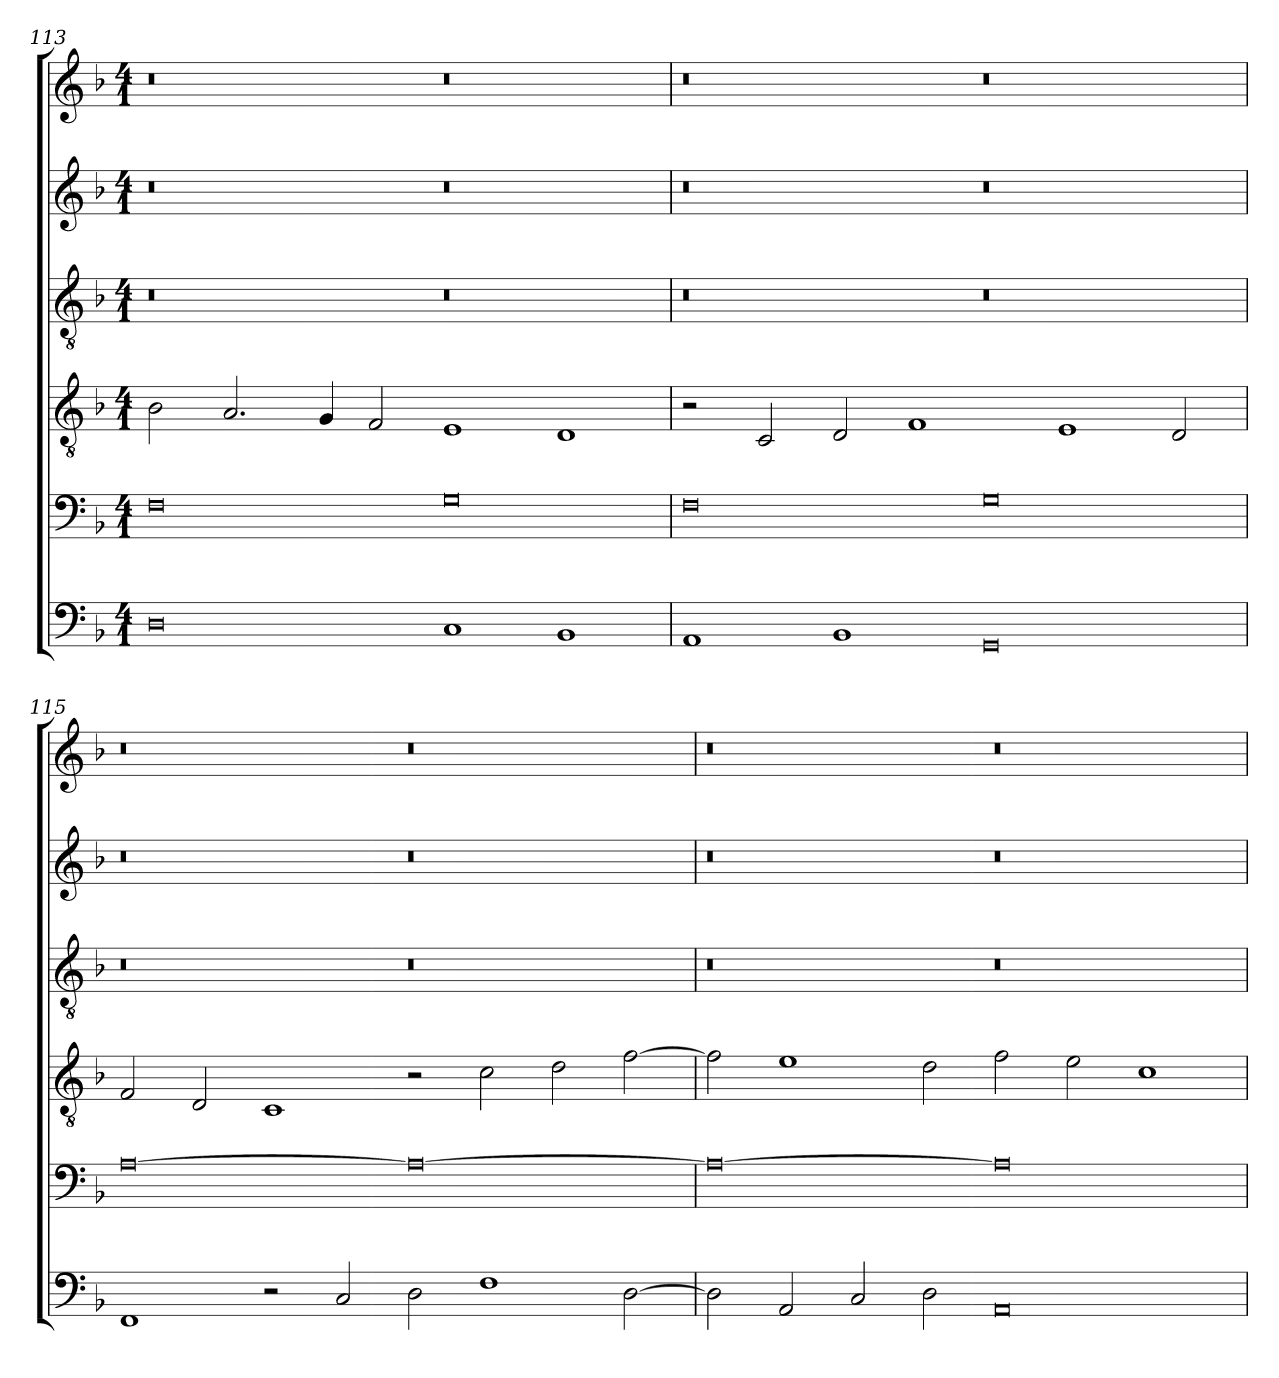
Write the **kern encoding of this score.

**kern	**kern	**kern	**kern	**kern	**kern
*part6	*part5	*part4	*part3	*part2	*part1
*staff6	*staff5	*staff4	*staff3	*staff2	*staff1
*clefF4	*clefF4	*clefGv2	*clefGv2	*clefG2	*clefG2
*k[b-]	*k[b-]	*k[b-]	*k[b-]	*k[b-]	*k[b-]
*F:	*F:	*F:	*F:	*F:	*F:
*M4/1	*M4/1	*M4/1	*M4/1	*M4/1	*M4/1
=113	=113	=113	=113	=113	=113
0D	0F	2B-\	0r	0r	0r
.	.	2.A/	.	.	.
.	.	4G/	.	.	.
.	.	2F/	.	.	.
1C	0G	1E	0r	0r	0r
1BB-	.	1D	.	.	.
=114	=114	=114	=114	=114	=114
1AA	0F	2r	0r	0r	0r
.	.	2C/	.	.	.
1BB-	.	2D/	.	.	.
.	.	1F	.	.	.
0GG	0G	.	0r	0r	0r
.	.	1E	.	.	.
.	.	2D/	.	.	.
!!LO:LB:g=z
=115	=115	=115	=115	=115	=115
1FF	[0A	2F/	0r	0r	0r
.	.	2D/	.	.	.
2r	.	1C	.	.	.
2C/	.	.	.	.	.
2D\	0A_	2r	0r	0r	0r
1F	.	2c\	.	.	.
.	.	2d\	.	.	.
[2D\	.	[2f\	.	.	.
=116	=116	=116	=116	=116	=116
2D\]	0A_	2f\]	0r	0r	0r
2AA/	.	1e	.	.	.
2C/	.	.	.	.	.
2D\	.	2d\	.	.	.
0AA	0A]	2f\	0r	0r	0r
.	.	2e\	.	.	.
.	.	1c	.	.	.
=	=	=	=	=	=
*-	*-	*-	*-	*-	*-
